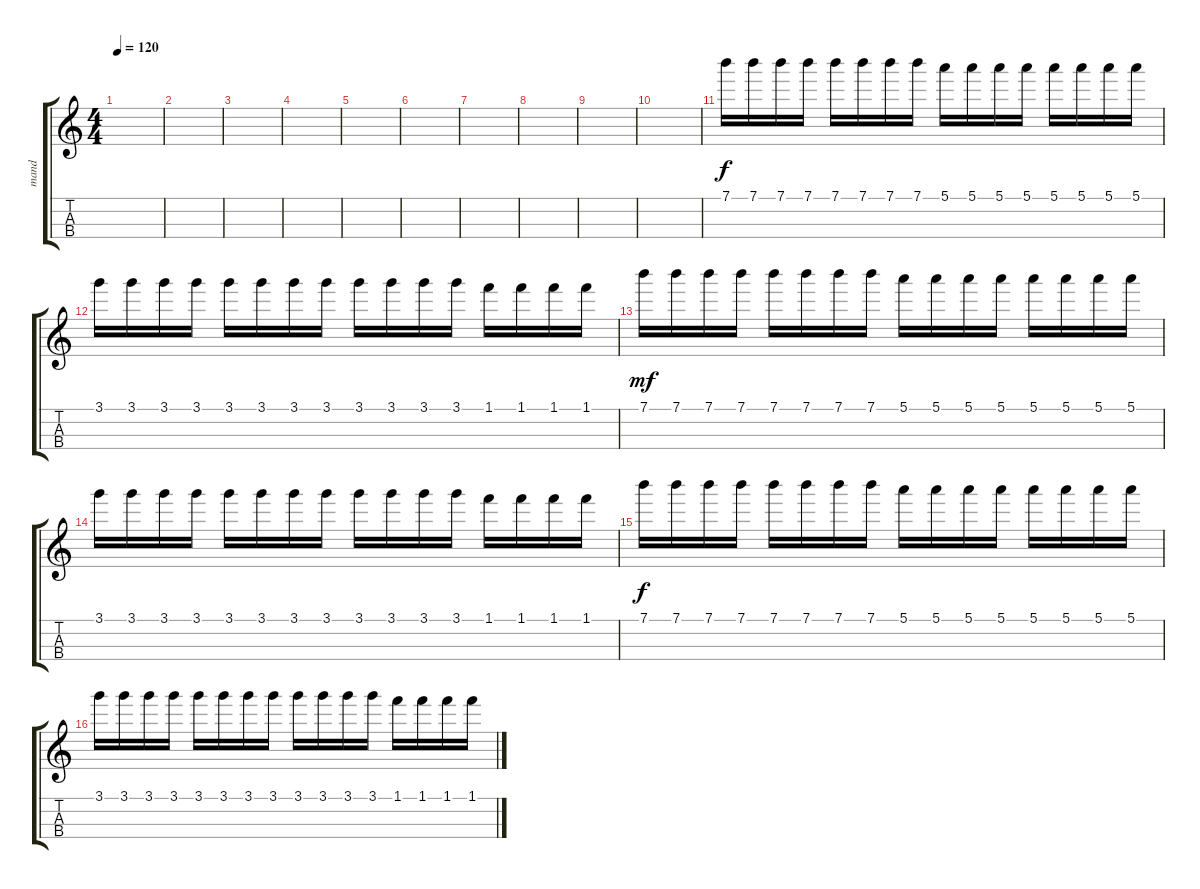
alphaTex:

\track ("mand" "mand") {instrument acousticguitarnylon}
\staff {score tabs}
\tuning (E5 A4 D4 G3) {hide}
\ts (4 4)
\tempo 120
\clef g2
\ks c
|
|
|
|
|
|
|
|
|
|
7.1.16 7.1.16 7.1.16 7.1.16 7.1.16 7.1.16 7.1.16 7.1.16 5.1.16 5.1.16 5.1.16 5.1.16 5.1.16 5.1.16 5.1.16 5.1.16 |
3.1.16 3.1.16 3.1.16 3.1.16 3.1.16 3.1.16 3.1.16 3.1.16 3.1.16 3.1.16 3.1.16 3.1.16 1.1.16 1.1.16 1.1.16 1.1.16 |
7.1.16{dy mf} 7.1.16 7.1.16 7.1.16 7.1.16 7.1.16 7.1.16 7.1.16 5.1.16 5.1.16 5.1.16 5.1.16 5.1.16 5.1.16 5.1.16 5.1.16 |
3.1.16 3.1.16 3.1.16 3.1.16 3.1.16 3.1.16 3.1.16 3.1.16 3.1.16 3.1.16 3.1.16 3.1.16 1.1.16 1.1.16 1.1.16 1.1.16 |
7.1.16{dy f} 7.1.16 7.1.16 7.1.16 7.1.16 7.1.16 7.1.16 7.1.16 5.1.16 5.1.16 5.1.16 5.1.16 5.1.16 5.1.16 5.1.16 5.1.16 |
3.1.16 3.1.16 3.1.16 3.1.16 3.1.16 3.1.16 3.1.16 3.1.16 3.1.16 3.1.16 3.1.16 3.1.16 1.1.16 1.1.16 1.1.16 1.1.16
